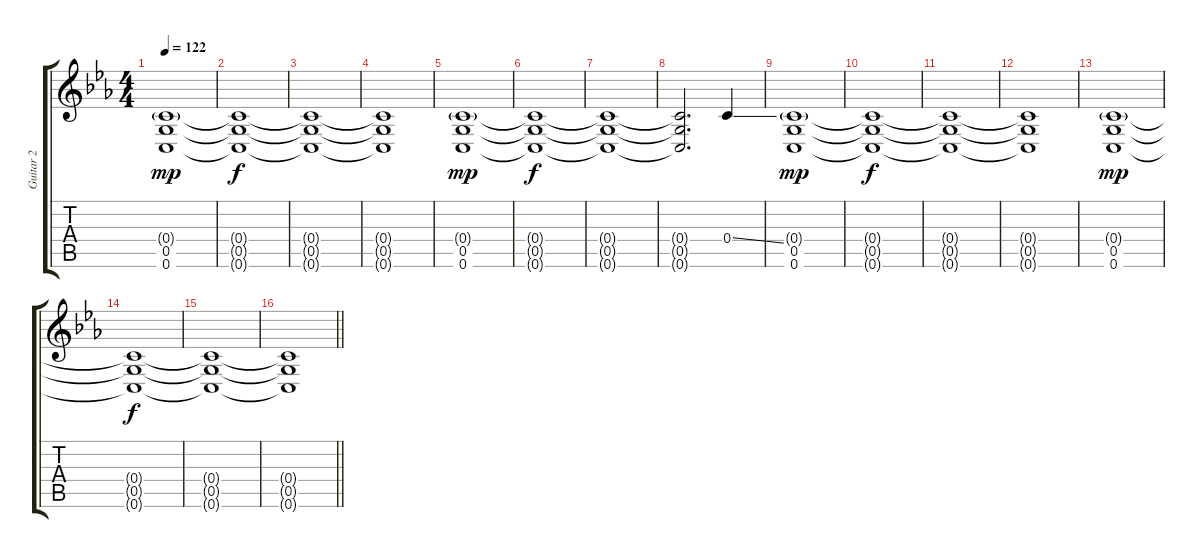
\track ("Guitar 2" "Guitar 2") {instrument distortionguitar}
\staff {score tabs}
\tuning (E4 C4 G3 C3 G2 C2) {hide}
\ts (4 4)
\tempo 122
\clef g2
\ks cminor
(0.4{g} 0.5 0.6).1{dy mp} |
(0.4{t} 0.5{t} 0.6{t}).1{dy f} |
(0.4{t} 0.5{t} 0.6{t}).1 |
(0.4{t} 0.5{t} 0.6{t}).1 |
(0.4{g} 0.5 0.6).1{dy mp} |
(0.4{t} 0.5{t} 0.6{t}).1{dy f} |
(0.4{t} 0.5{t} 0.6{t}).1 |
(0.4{t} 0.5{t} 0.6{t}).2{d} 0.4{ss}.4 |
(0.4{g} 0.5 0.6).1{dy mp} |
(0.4{t} 0.5{t} 0.6{t}).1{dy f} |
(0.4{t} 0.5{t} 0.6{t}).1 |
(0.4{t} 0.5{t} 0.6{t}).1 |
(0.4{g} 0.5 0.6).1{dy mp} |
(0.4{t} 0.5{t} 0.6{t}).1{dy f} |
(0.4{t} 0.5{t} 0.6{t}).1 |
\barLineRight lightlight
(0.4{t} 0.5{t} 0.6{t}).1
